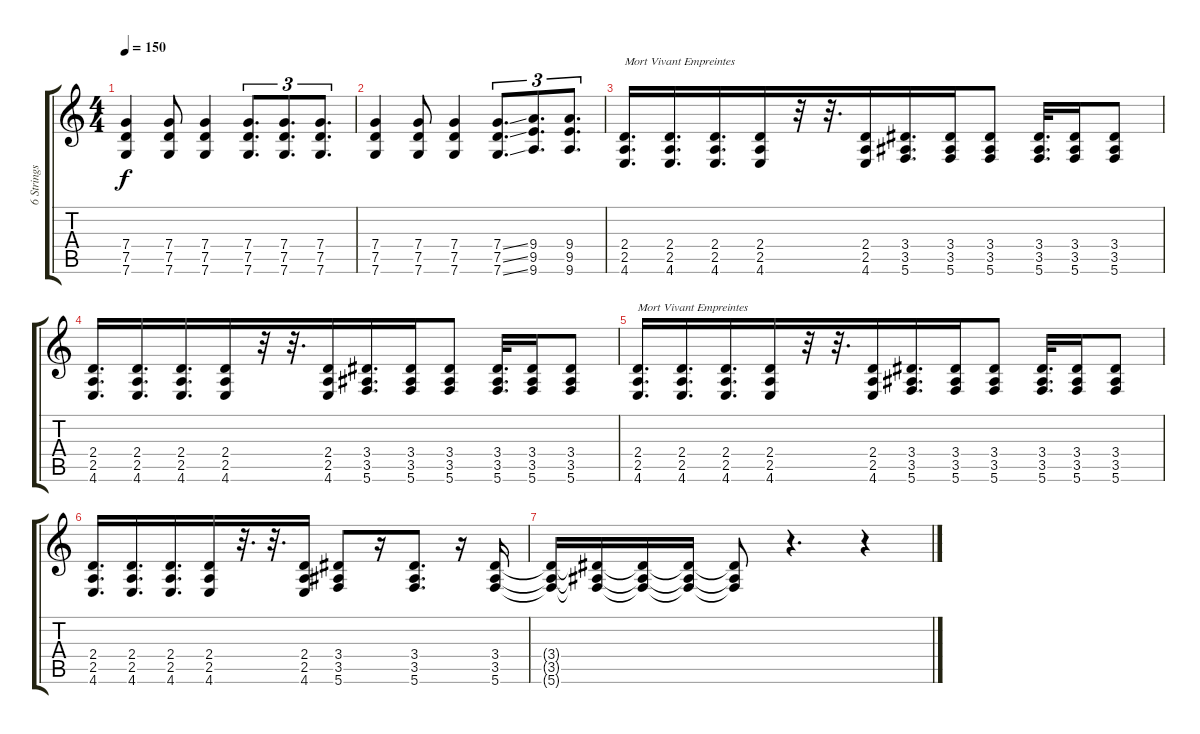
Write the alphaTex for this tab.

\track ("6 Strings Guitar Dropped C Tuning" "6 Strings ") {mute instrument distortionguitar}
\staff {score tabs}
\tuning (D4 A3 F3 C3 G2 C2) {hide}
\ts (4 4)
\tempo 150
\clef g2
\ks c
(7.4 7.5 7.6).4{dy f} (7.4 7.5 7.6).8 (7.4 7.5 7.6).4 (7.4 7.5 7.6).8{d tu (3 2)} (7.4 7.5 7.6).8{d tu (3 2)} (7.4 7.5 7.6).8{d tu (3 2)} |
(7.4 7.5 7.6).4 (7.4 7.5 7.6).8 (7.4 7.5 7.6).4 (7.4{ss} 7.5{ss} 7.6{ss}).8{d tu (3 2)} (9.4 9.5 9.6).8{d tu (3 2)} (9.4 9.5 9.6).8{d tu (3 2)} |
(2.4 2.5 4.6).16{d txt "Mort Vivant Empreintes"} (2.4 2.5 4.6).16{d} (2.4 2.5 4.6).16{d beam merge} (2.4 2.5 4.6).16 r.32 r.32{d} (2.4 2.5 4.6).16 (3.4 3.5 5.6).16{d beam merge} (3.4 3.5 5.6).16 (3.4 3.5 5.6).8 (3.4 3.5 5.6).32{d beam merge} (3.4 3.5 5.6).16 (3.4 3.5 5.6).8 |
(2.4 2.5 4.6).16{d} (2.4 2.5 4.6).16{d} (2.4 2.5 4.6).16{d beam merge} (2.4 2.5 4.6).16 r.32 r.32{d} (2.4 2.5 4.6).16 (3.4 3.5 5.6).16{d beam merge} (3.4 3.5 5.6).16 (3.4 3.5 5.6).8 (3.4 3.5 5.6).32{d beam merge} (3.4 3.5 5.6).16 (3.4 3.5 5.6).8 |
(2.4 2.5 4.6).16{d txt "Mort Vivant Empreintes"} (2.4 2.5 4.6).16{d} (2.4 2.5 4.6).16{d beam merge} (2.4 2.5 4.6).16 r.32 r.32{d} (2.4 2.5 4.6).16 (3.4 3.5 5.6).16{d beam merge} (3.4 3.5 5.6).16 (3.4 3.5 5.6).8 (3.4 3.5 5.6).32{d beam merge} (3.4 3.5 5.6).16 (3.4 3.5 5.6).8 |
(2.4 2.5 4.6).16{d} (2.4 2.5 4.6).16{d} (2.4 2.5 4.6).16{d beam merge} (2.4 2.5 4.6).16 r.32{d} r.32{d} (2.4 2.5 4.6).16 (3.4 3.5 5.6).8{beam merge} r.16 (3.4 3.5 5.6).8{d} r.16{beam merge} (3.4 3.5 5.6).16 |
(3.4{t} 3.5{t} 5.6{t}).16 (3.4{t} 3.5{t} 5.6{t}).16 (3.4{t} 3.5{t} 5.6{t}).16 (3.4{t} 3.5{t} 5.6{t}).16 (3.4{t} 3.5{t} 5.6{t}).8 r.4{d} r.4
